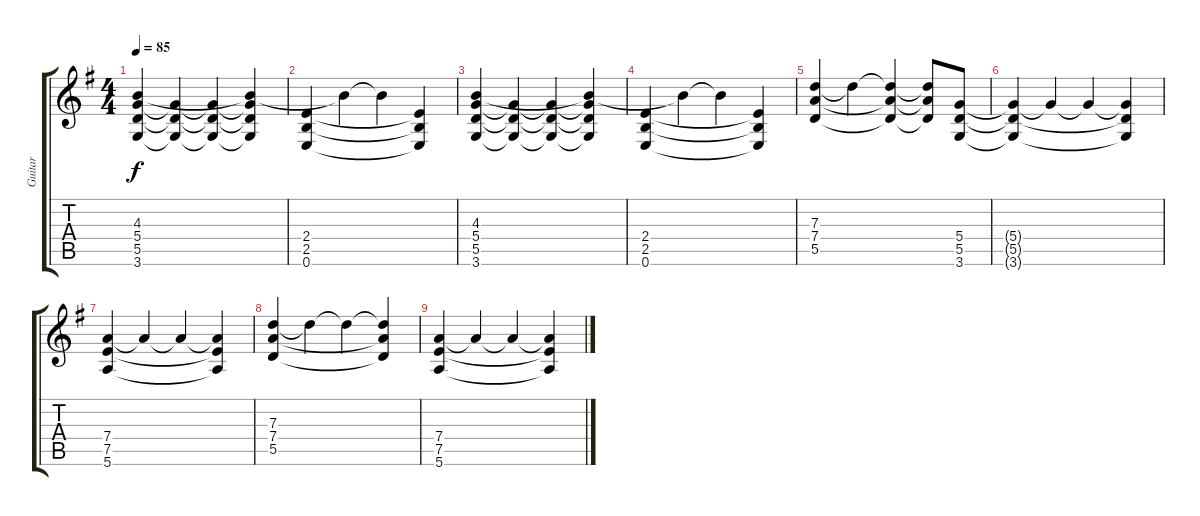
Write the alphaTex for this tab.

\track ("Guitar" "Guitar") {instrument overdrivenguitar}
\staff {score tabs}
\tuning (E4 B3 G3 D3 A2 E2) {hide}
\ts (4 4)
\tempo 85
\clef g2
\ks g
(4.3 5.4 5.5 3.6).4{dy f} (5.4{t} 5.5{t} 3.6{t}).4 (5.4{t} 5.5{t} 3.6{t}).4 (4.3{t} 5.4{t} 5.5{t} 3.6{t}).4 |
(2.4 2.5 0.6).4 4.3{t}.4 4.3{t}.4 (2.4{t} 2.5{t} 0.6{t}).4 |
(4.3 5.4 5.5 3.6).4 (5.4{t} 5.5{t} 3.6{t}).4 (5.4{t} 5.5{t} 3.6{t}).4 (4.3{t} 5.4{t} 5.5{t} 3.6{t}).4 |
(2.4 2.5 0.6).4 4.3{t}.4 4.3{t}.4 (2.4{t} 2.5{t} 0.6{t}).4 |
(7.3 7.4 5.5).4 7.3{t}.4 (7.3{t} 7.4{t} 5.5{t}).4 (7.3{t} 7.4{t} 5.5{t}).8 (5.4 5.5 3.6).8 |
(5.4{t} 5.5{t} 3.6{t}).4 5.4{t}.4 5.4{t}.4 (5.4{t} 5.5{t} 3.6{t}).4 |
(7.4 7.5 5.6).4 7.4{t}.4 7.4{t}.4 (7.4{t} 7.5{t} 5.6{t}).4 |
(7.3 7.4 5.5).4 7.3{t}.4 7.3{t}.4 (7.3{t} 7.4{t} 5.5{t}).4 |
(7.4 7.5 5.6).4 7.4{t}.4 7.4{t}.4 (7.4{t} 7.5{t} 5.6{t}).4
